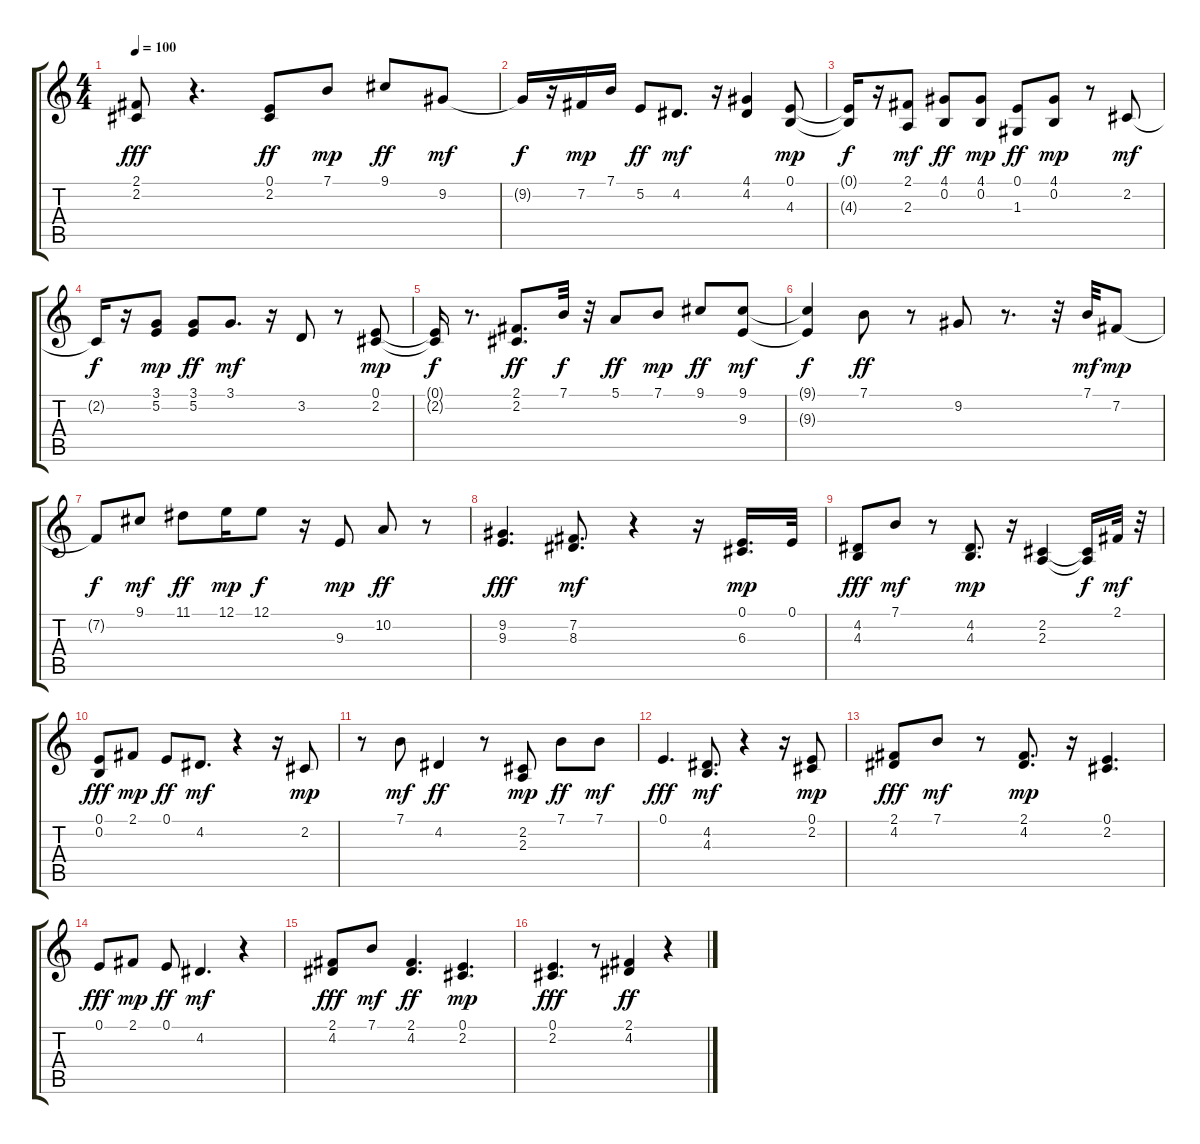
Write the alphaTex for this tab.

\track "" {instrument panflute}
\staff {score tabs}
\tuning (E4 B3 G3 D3 A2 E2) {hide}
\ts (4 4)
\tempo 100
\clef g2
\ks c
(2.1 2.2).8{dy fff} r.4{d} (0.1 2.2).8{dy ff} 7.1.8{dy mp} 9.1.8{dy ff} 9.2.8{dy mf} |
9.2{t}.16{dy f} r.16 7.2.16{dy mp} 7.1.16 5.2.8{dy ff} 4.2.8{d dy mf} r.16 (4.1 4.2).4 (0.1 4.3).8{dy mp} |
(0.1{t} 4.3{t}).16{dy f} r.16 (2.1 2.3).8{dy mf} (4.1 0.2).8{dy ff} (4.1 0.2).8{dy mp} (0.1 1.3).8{dy ff} (4.1 0.2).8{dy mp} r.8 2.2.8{dy mf} |
2.2{t}.16{dy f} r.16 (3.1 5.2).8{dy mp} (3.1 5.2).8{dy ff} 3.1.8{d dy mf} r.16 3.2.8 r.8 (0.1 2.2).8{dy mp} |
(0.1{t} 2.2{t}).16{dy f} r.8{d} (2.1 2.2).8{d dy ff} 7.1.32{dy f} r.32 5.1.8{dy ff} 7.1.8{dy mp} 9.1.8{dy ff} (9.1 9.3).8{dy mf} |
(9.1{t} 9.3{t}).4{dy f} 7.1.8{dy ff} r.8 9.2.8 r.8{d} r.32 7.1.32{dy mf volume 11} 7.2.8{dy mp volume 11} |
7.2{t}.8{dy f} 9.1.8{dy mf volume 8} 11.1.8{dy ff} 12.1.16{dy mp} 12.1.8{dy f} r.16 9.3.8{dy mp} 10.2.8{dy ff} r.8 |
(9.2 9.3).4{d dy fff volume 11} (7.2 8.3).8{d dy mf} r.4 r.16 (0.1 6.3).16{d dy mp} 0.1.32 |
(4.2 4.3).8{dy fff} 7.1.8{dy mf} r.8 (4.2 4.3).8{d dy mp} r.16 (2.2 2.3).4 (2.2{t} 2.3{t}).16{dy f} 2.1.32{dy mf} r.32 |
(0.1 0.2).8{dy fff} 2.1.8{dy mp} 0.1.8{dy ff} 4.2.8{d dy mf} r.4 r.16 2.2.8{dy mp} |
r.8 7.1.8{dy mf} 4.2.4{dy ff} r.8 (2.2 2.3).8{dy mp} 7.1.8{dy ff} 7.1.8{dy mf} |
0.1.4{d dy fff} (4.2 4.3).8{d dy mf} r.4 r.16 (0.1 2.2).8{dy mp} |
(2.1 4.2).8{dy fff} 7.1.8{dy mf} r.8 (2.1 4.2).8{d dy mp} r.16 (0.1 2.2).4{d} |
0.1.8{dy fff} 2.1.8{dy mp} 0.1.8{dy ff} 4.2.4{d dy mf} r.4 |
(2.1 4.2).8{dy fff} 7.1.8{dy mf} (2.1 4.2).4{d dy ff} (0.1 2.2).4{d dy mp} |
(0.1 2.2).4{d dy fff} r.8 (2.1 4.2).4{dy ff} r.4
